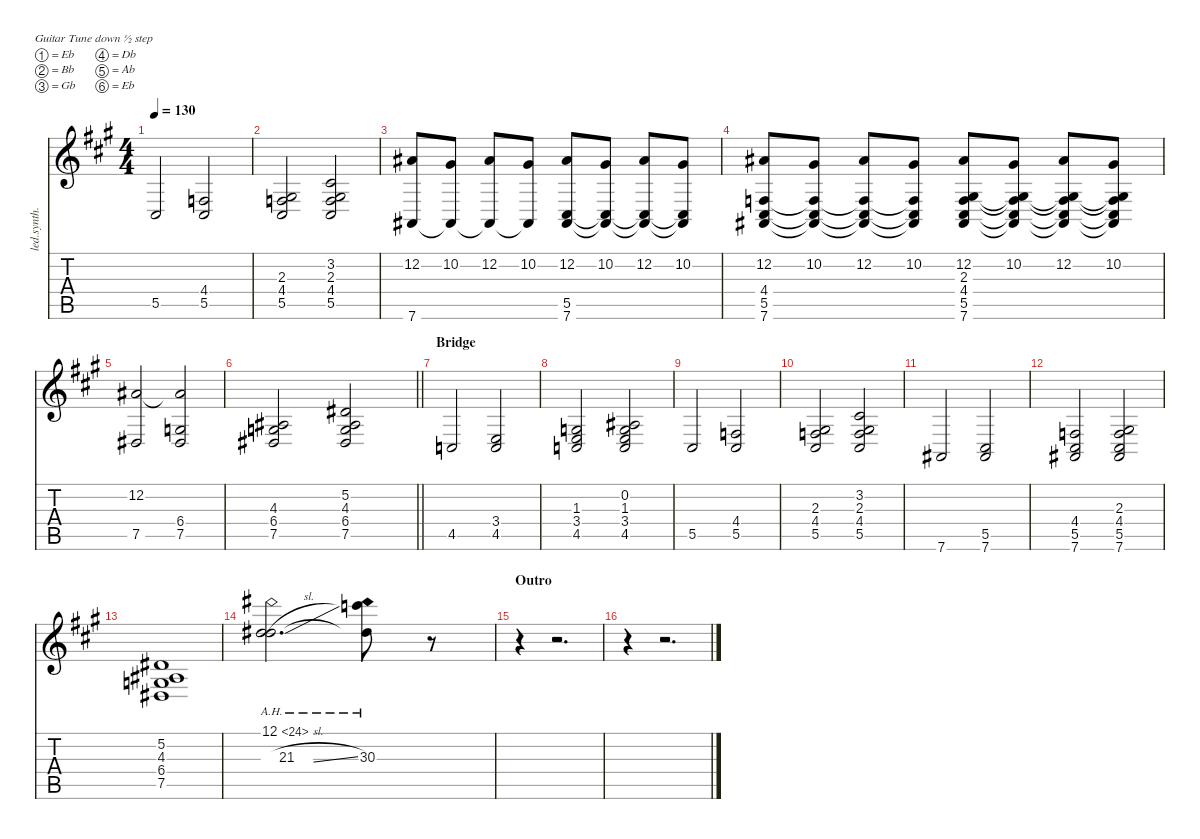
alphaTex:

\defaultSystemsLayout 4
\hideDynamics
\bracketExtendMode nobrackets
\track ("Synth 2" "led.synth.") {mute instrument lead2sawtooth}
\staff {score tabs}
\tuning (Eb4 Bb3 Gb3 Db3 Ab2 Eb2)
\ts (4 4)
\tempo 130
\clef g2
\ks a
5.5{acc #}.2{dy f} (4.4{acc forcenatural} 5.5{acc #}).2 |
(2.3{acc #} 4.4{acc forcenatural} 5.5{acc #}).2 (3.2{acc #} 2.3{acc #} 4.4{acc forcenatural} 5.5{acc #}).2 |
(12.2{acc #} 7.6{acc #}).8{dy fff} (10.2{acc #} 7.6{t acc #}).8 (12.2{acc #} 7.6{t acc #}).8 (10.2{acc #} 7.6{t acc #}).8 (12.2{acc #} 5.5{acc #} 7.6{acc #}).8 (10.2{acc #} 5.5{t acc #} 7.6{t acc #}).8 (12.2{acc #} 5.5{t acc #} 7.6{t acc #}).8 (10.2{acc #} 5.5{t acc #} 7.6{t acc #}).8 |
(12.2{acc #} 4.4{acc forcenatural} 5.5{acc #} 7.6{acc #}).8 (10.2{acc #} 4.4{t acc forcenatural} 5.5{t acc #} 7.6{t acc #}).8 (12.2{acc #} 4.4{t acc forcenatural} 5.5{t acc #} 7.6{t acc #}).8 (10.2{acc #} 4.4{t acc forcenatural} 5.5{t acc #} 7.6{t acc #}).8 (12.2{acc #} 2.3{acc #} 4.4{acc forcenatural} 5.5{acc #} 7.6{acc #}).8{dy ff} (10.2{acc #} 2.3{t acc #} 4.4{t acc forcenatural} 5.5{t acc #} 7.6{t acc #}).8 (12.2{acc #} 2.3{t acc #} 4.4{t acc forcenatural} 5.5{t acc #} 7.6{t acc #}).8 (10.2{acc #} 2.3{t acc #} 4.4{t acc forcenatural} 5.5{t acc #} 7.6{t acc #}).8 |
(12.2{acc #} 7.5{acc #}).2{dy f} (12.2{t acc #} 6.4{acc forcenatural} 7.5{acc #}).2 |
\barLineRight lightlight
(4.3{acc #} 6.4{acc forcenatural} 7.5{acc #}).2 (5.2{acc #} 4.3{acc #} 6.4{acc forcenatural} 7.5{acc #}).2 |
\section ("" "Bridge")
4.5{acc forcenatural}.2 (3.4{acc forcenatural} 4.5{acc forcenatural}).2 |
(1.3{acc forcenatural} 3.4{acc forcenatural} 4.5{acc forcenatural}).2 (0.2{acc #} 1.3{acc forcenatural} 3.4{acc forcenatural} 4.5{acc forcenatural}).2 |
5.5{acc #}.2 (4.4{acc forcenatural} 5.5{acc #}).2 |
(2.3{acc #} 4.4{acc forcenatural} 5.5{acc #}).2 (3.2{acc #} 2.3{acc #} 4.4{acc forcenatural} 5.5{acc #}).2 |
7.6{acc #}.2 (5.5{acc #} 7.6{acc #}).2 |
(4.4{acc forcenatural} 5.5{acc #} 7.6{acc #}).2 (2.3{acc #} 4.4{acc forcenatural} 5.5{acc #} 7.6{acc #}).2 |
(5.2{acc #} 4.3{acc #} 6.4{acc forcenatural} 7.5{acc #}).1 |
(12.1{ah 12 acc #} 21.3{sl acc #}).2{d} (12.1{ah 12 t acc #} 30.3{acc forcenatural}).8 r.8 |
\section ("" "Outro")
r.4 r.2{d} |
r.4 r.2{d}
